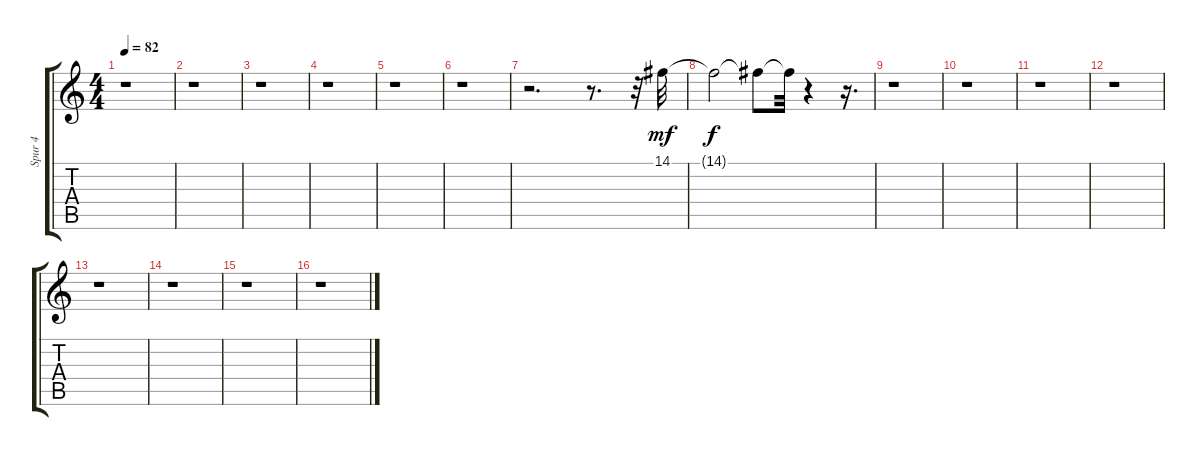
\track ("Spur 4" "Spur 4") {instrument electricpiano1}
\staff {score tabs}
\tuning (E4 B3 G3 D3 A2 E2) {hide}
\ts (4 4)
\tempo 82
\clef g2
\ks c
r.1{dy mf} |
r.1 |
r.1 |
r.1 |
r.1 |
r.1 |
r.2{d} r.8{d} r.32 14.1.32 |
14.1{t}.2{dy f} 14.1{t}.8 14.1{t}.32 r.4 r.16{d} |
r.1 |
r.1 |
r.1 |
r.1 |
r.1 |
r.1 |
r.1 |
r.1
